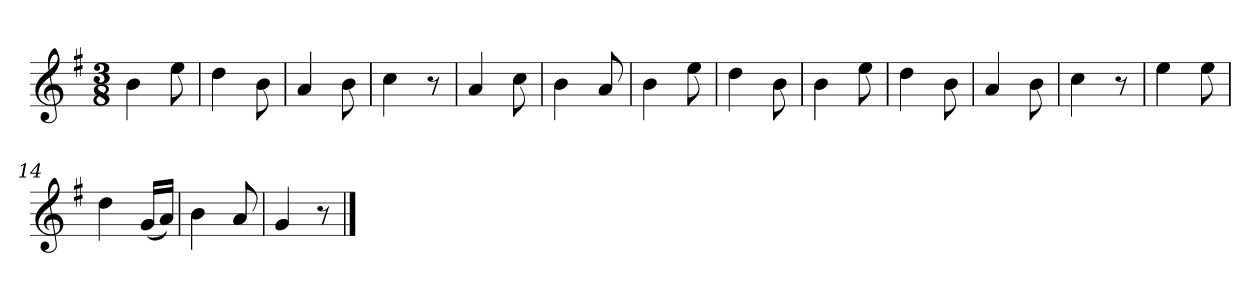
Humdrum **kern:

**kern
*part1
*staff1
*k[f#]
*M3/8
*MM120
=1
4b
8ee
=2
4dd
8b
=3
4a
8b
=4
4cc
8r
=5
4a
8cc
=6
4b
8a
=7
4b
8ee
=8
4dd
8b
=9
4b
8ee
=10
4dd
8b
=11
4a
8b
=12
4cc
8r
=13
4ee
8ee
=14
4dd
(16gLL
16aJJ)
=15
4b
8a
=16
4g
8r
==
*-
